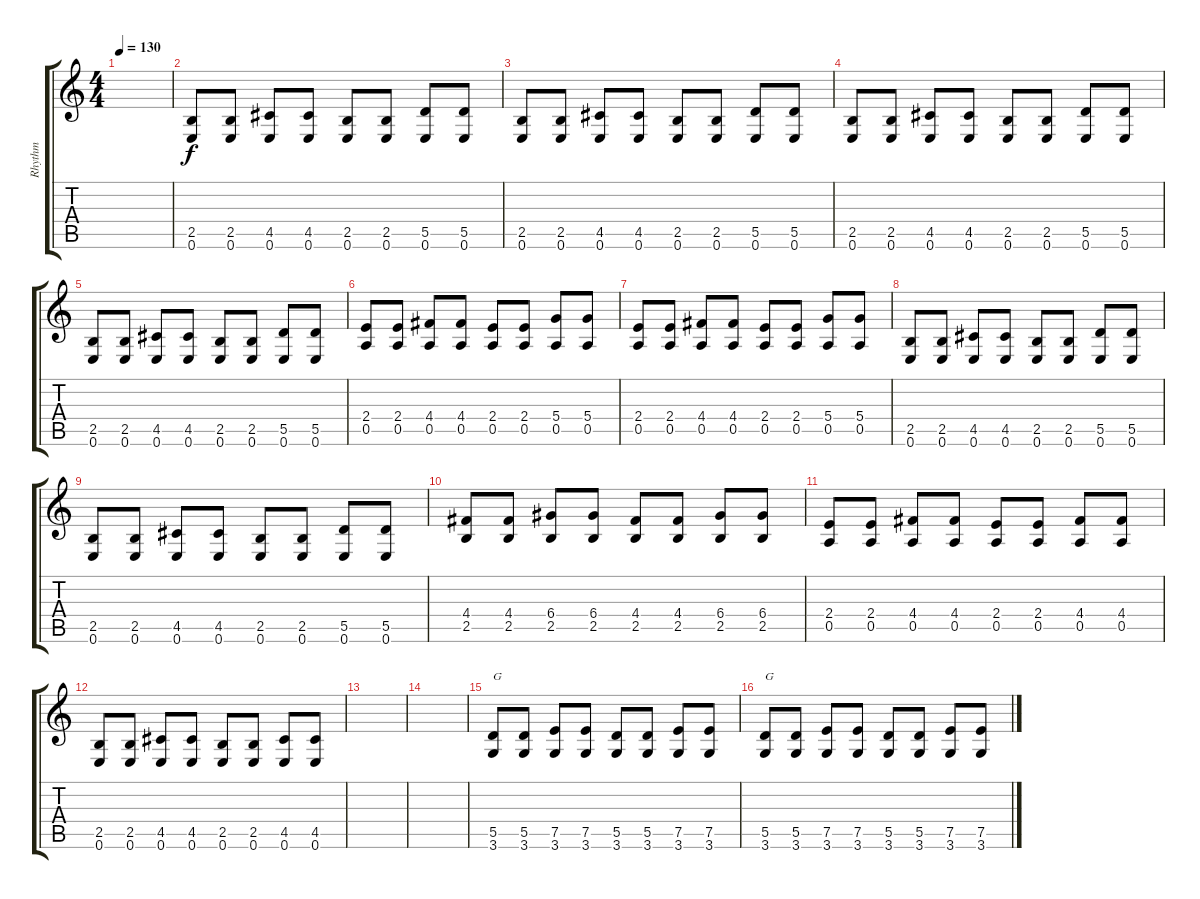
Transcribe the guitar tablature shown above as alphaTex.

\track ("Rhythm" "Rhythm") {instrument acousticguitarsteel}
\staff {score tabs}
\tuning (E4 B3 G3 D3 A2 E2) {hide}
\ts (4 4)
\tempo 130
\clef g2
\ks c
|
(2.5 0.6).8 (2.5 0.6).8 (4.5 0.6).8 (4.5 0.6).8 (2.5 0.6).8 (2.5 0.6).8 (5.5 0.6).8 (5.5 0.6).8 |
(2.5 0.6).8 (2.5 0.6).8 (4.5 0.6).8 (4.5 0.6).8 (2.5 0.6).8 (2.5 0.6).8 (5.5 0.6).8 (5.5 0.6).8 |
(2.5 0.6).8 (2.5 0.6).8 (4.5 0.6).8 (4.5 0.6).8 (2.5 0.6).8 (2.5 0.6).8 (5.5 0.6).8 (5.5 0.6).8 |
(2.5 0.6).8 (2.5 0.6).8 (4.5 0.6).8 (4.5 0.6).8 (2.5 0.6).8 (2.5 0.6).8 (5.5 0.6).8 (5.5 0.6).8 |
(2.4 0.5).8 (2.4 0.5).8 (4.4 0.5).8 (4.4 0.5).8 (2.4 0.5).8 (2.4 0.5).8 (5.4 0.5).8 (5.4 0.5).8 |
(2.4 0.5).8 (2.4 0.5).8 (4.4 0.5).8 (4.4 0.5).8 (2.4 0.5).8 (2.4 0.5).8 (5.4 0.5).8 (5.4 0.5).8 |
(2.5 0.6).8 (2.5 0.6).8 (4.5 0.6).8 (4.5 0.6).8 (2.5 0.6).8 (2.5 0.6).8 (5.5 0.6).8 (5.5 0.6).8 |
(2.5 0.6).8 (2.5 0.6).8 (4.5 0.6).8 (4.5 0.6).8 (2.5 0.6).8 (2.5 0.6).8 (5.5 0.6).8 (5.5 0.6).8 |
(4.4 2.5).8 (4.4 2.5).8 (6.4 2.5).8 (6.4 2.5).8 (4.4 2.5).8 (4.4 2.5).8 (6.4 2.5).8 (6.4 2.5).8 |
(2.4 0.5).8 (2.4 0.5).8 (4.4 0.5).8 (4.4 0.5).8 (2.4 0.5).8 (2.4 0.5).8 (4.4 0.5).8 (4.4 0.5).8 |
(2.5 0.6).8 (2.5 0.6).8 (4.5 0.6).8 (4.5 0.6).8 (2.5 0.6).8 (2.5 0.6).8 (4.5 0.6).8 (4.5 0.6).8 |
|
|
(5.5 3.6).8{txt "G"} (5.5 3.6).8 (7.5 3.6).8 (7.5 3.6).8 (5.5 3.6).8 (5.5 3.6).8 (7.5 3.6).8 (7.5 3.6).8 |
(5.5 3.6).8{txt "G"} (5.5 3.6).8 (7.5 3.6).8 (7.5 3.6).8 (5.5 3.6).8 (5.5 3.6).8 (7.5 3.6).8 (7.5 3.6).8
